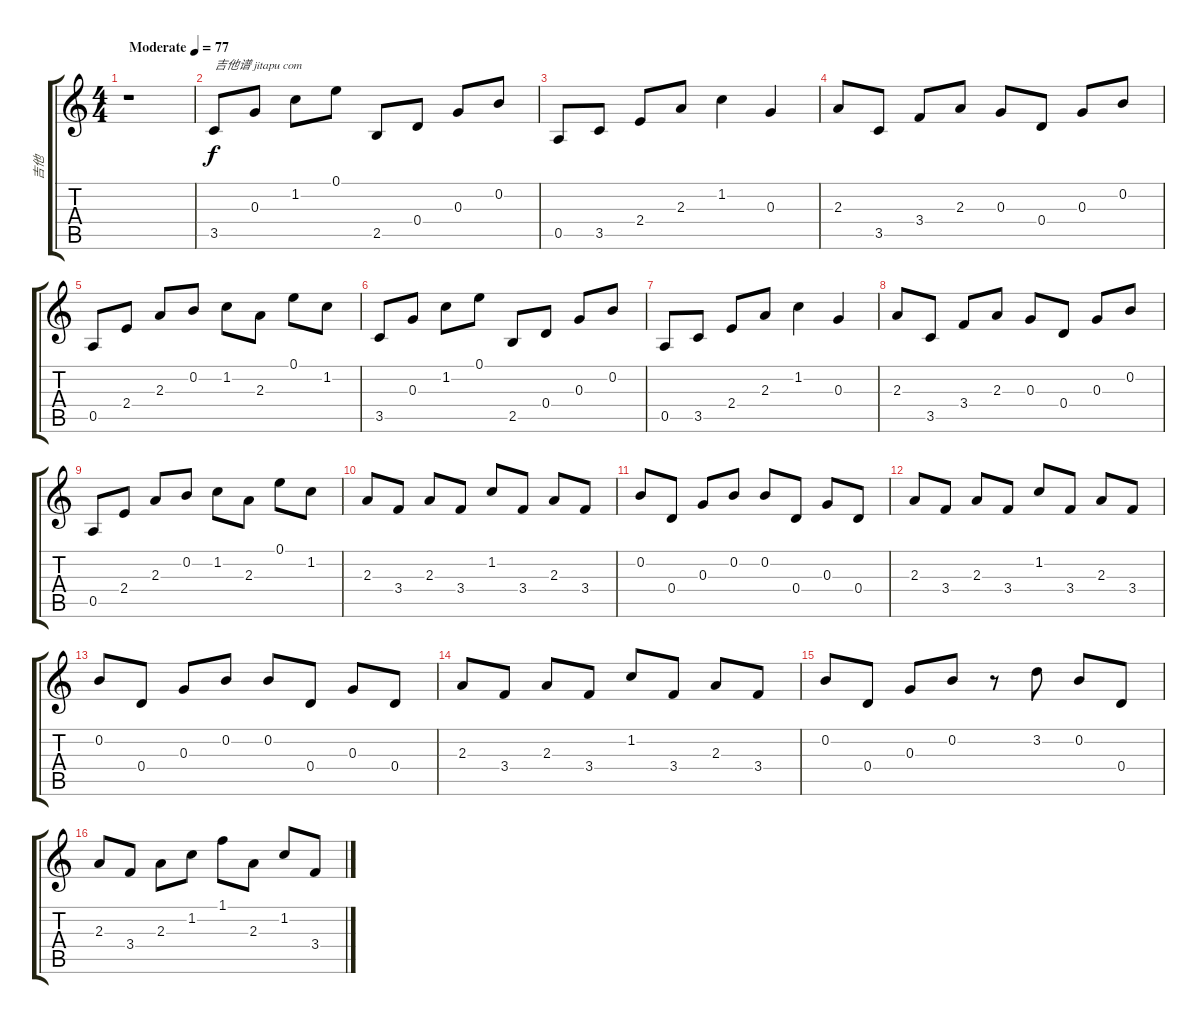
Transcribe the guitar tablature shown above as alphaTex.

\track ("吉他" "吉他") {instrument acousticguitarnylon}
\staff {score tabs}
\tuning (E4 B3 G3 D3 A2 E2) {hide}
\ts (4 4)
\tempo (77 "Moderate")
\clef g2
\ks c
r.1{ot 15mb dy f instrument acousticguitarnylon} |
3.5.8{txt "吉他谱 jitapu com"} 0.3.8 1.2.8 0.1.8 2.5.8 0.4.8 0.3.8 0.2.8 |
0.5.8 3.5.8 2.4.8 2.3.8 1.2.4 0.3.4 |
2.3.8 3.5.8 3.4.8 2.3.8 0.3.8 0.4.8 0.3.8 0.2.8 |
0.5.8 2.4.8 2.3.8 0.2.8 1.2.8 2.3.8 0.1.8 1.2.8 |
3.5.8 0.3.8 1.2.8 0.1.8 2.5.8 0.4.8 0.3.8 0.2.8 |
0.5.8 3.5.8 2.4.8 2.3.8 1.2.4 0.3.4 |
2.3.8 3.5.8 3.4.8 2.3.8 0.3.8 0.4.8 0.3.8 0.2.8 |
0.5.8 2.4.8 2.3.8 0.2.8 1.2.8 2.3.8 0.1.8 1.2.8 |
2.3.8 3.4.8 2.3.8 3.4.8 1.2.8 3.4.8 2.3.8 3.4.8 |
0.2.8 0.4.8 0.3.8 0.2.8 0.2.8 0.4.8 0.3.8 0.4.8 |
2.3.8 3.4.8 2.3.8 3.4.8 1.2.8 3.4.8 2.3.8 3.4.8 |
0.2.8 0.4.8 0.3.8 0.2.8 0.2.8 0.4.8 0.3.8 0.4.8 |
2.3.8 3.4.8 2.3.8 3.4.8 1.2.8 3.4.8 2.3.8 3.4.8 |
0.2.8 0.4.8 0.3.8 0.2.8 r.8 3.2.8 0.2.8 0.4.8 |
2.3.8 3.4.8 2.3.8 1.2.8 1.1.8 2.3.8 1.2.8 3.4.8
